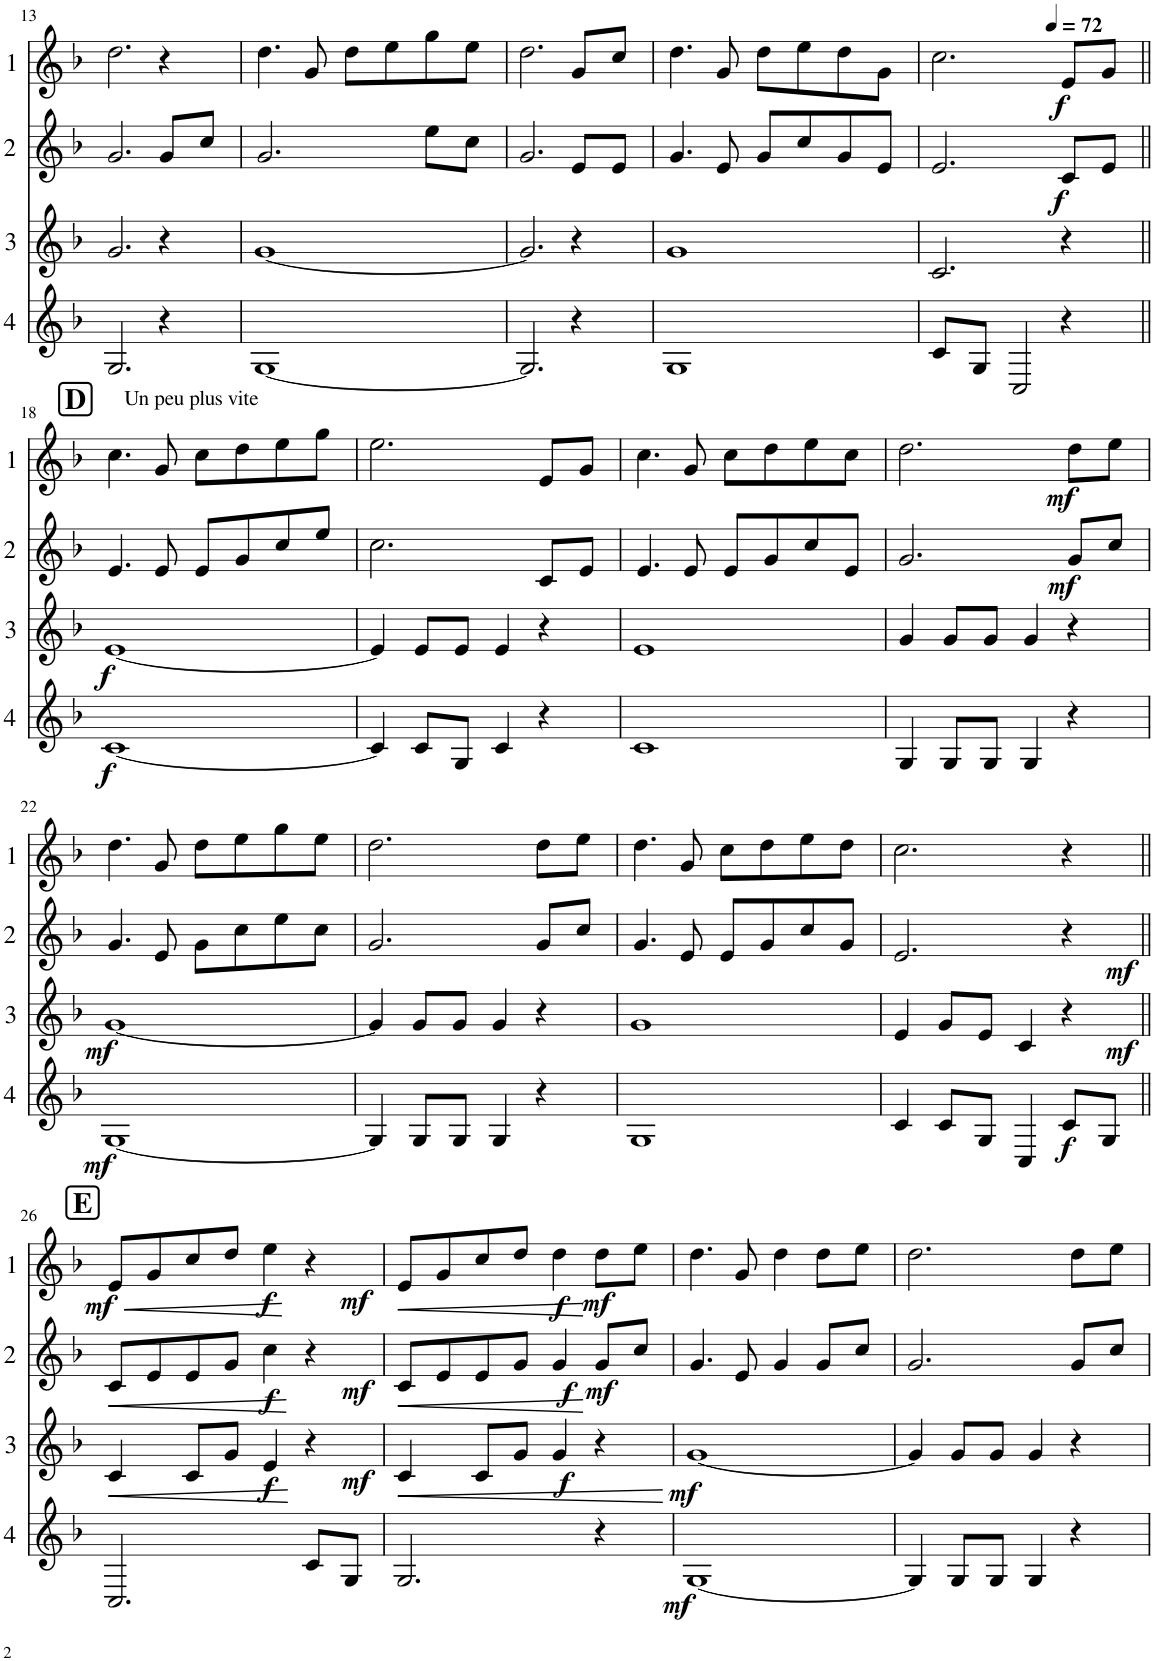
**kern	**dynam	**kern	**dynam	**kern	**dynam	**kern	**dynam
*part4	*part4	*part3	*part3	*part2	*part2	*part1	*part1
*staff4	*staff4	*staff3	*staff3	*staff2	*staff2	*staff1	*staff1
*I"Cor 4	*	*I"Cor 3	*	*I"Cor 2	*	*I"Cor 1	*
!!LO:PB:g=z
*clefG2	*	*clefG2	*	*clefG2	*	*clefG2	*
*Trd4c7	*	*Trd4c7	*	*Trd4c7	*	*Trd4c7	*
*k[b-]	*	*k[b-]	*	*k[b-]	*	*k[b-]	*
*M4/4	*	*M4/4	*	*M4/4	*	*M4/4	*
=13	=13	=13	=13	=13	=13	=13	=13
2.G/	.	2.g/	.	2.g/	.	2.dd\	.
4r	.	4r	.	8g/L	.	4r	.
.	.	.	.	8cc/J	.	.	.
=14	=14	=14	=14	=14	=14	=14	=14
[1G	.	[1g	.	2.g/	.	4.dd\	.
.	.	.	.	.	.	8g/	.
.	.	.	.	.	.	8dd\L	.
.	.	.	.	.	.	8ee\	.
.	.	.	.	8ee\L	.	8gg\	.
.	.	.	.	8cc\J	.	8ee\J	.
=15	=15	=15	=15	=15	=15	=15	=15
2.G/]	.	2.g/]	.	2.g/	.	2.dd\	.
4r	.	4r	.	8e/L	.	8g/L	.
.	.	.	.	8e/J	.	8cc/J	.
=16	=16	=16	=16	=16	=16	=16	=16
1G	.	1g	.	4.g/	.	4.dd\	.
.	.	.	.	8e/	.	8g/	.
.	.	.	.	8g/L	.	8dd\L	.
.	.	.	.	8cc/	.	8ee\	.
.	.	.	.	8g/	.	8dd\	.
.	.	.	.	8e/J	.	8g\J	.
=17	=17	=17	=17	=17	=17	=17	=17
8c/L	.	2.c/	.	2.e/	.	2.cc\	.
8G/J	.	.	.	.	.	.	.
2C/	.	.	.	.	.	.	.
*	*	*	*	*	*	*MM72	*
!	!	!	!	!	!LO:DY:b	!	!LO:DY:b
4r	.	4r	.	8c/L	f	8e/L	f
.	.	.	.	8e/J	.	8g/J	.
!!LO:LB:g=z
!!LO:REH:place=s1:a:B:cj:fs=14:t=D
=18||	=18||	=18||	=18||	=18||	=18||	=18||	=18||
!	!	!	!	!	!	!LO:TX:a:t=Un peu plus vite	!
!	!LO:DY:b	!	!LO:DY:b	!	!	!	!
[1c	f	[1e	f	4.e/	.	4.cc\	.
.	.	.	.	8e/	.	8g/	.
.	.	.	.	8e/L	.	8cc\L	.
.	.	.	.	8g/	.	8dd\	.
.	.	.	.	8cc/	.	8ee\	.
.	.	.	.	8ee/J	.	8gg\J	.
=19	=19	=19	=19	=19	=19	=19	=19
4c/]	.	4e/]	.	2.cc\	.	2.ee\	.
8c/L	.	8e/L	.	.	.	.	.
8G/J	.	8e/J	.	.	.	.	.
4c/	.	4e/	.	.	.	.	.
4r	.	4r	.	8c/L	.	8e/L	.
.	.	.	.	8e/J	.	8g/J	.
=20	=20	=20	=20	=20	=20	=20	=20
1c	.	1e	.	4.e/	.	4.cc\	.
.	.	.	.	8e/	.	8g/	.
.	.	.	.	8e/L	.	8cc\L	.
.	.	.	.	8g/	.	8dd\	.
.	.	.	.	8cc/	.	8ee\	.
.	.	.	.	8e/J	.	8cc\J	.
=21	=21	=21	=21	=21	=21	=21	=21
4G/	.	4g/	.	2.g/	.	2.dd\	.
8G/L	.	8g/L	.	.	.	.	.
8G/J	.	8g/J	.	.	.	.	.
4G/	.	4g/	.	.	.	.	.
!	!	!	!	!	!LO:DY:b	!	!LO:DY:b
4r	.	4r	.	8g/L	mf	8dd\L	mf
.	.	.	.	8cc/J	.	8ee\J	.
!!LO:LB:g=z
=22	=22	=22	=22	=22	=22	=22	=22
!	!LO:DY:b	!	!LO:DY:b	!	!	!	!
[1G	mf	[1g	mf	4.g/	.	4.dd\	.
.	.	.	.	8e/	.	8g/	.
.	.	.	.	8g\L	.	8dd\L	.
.	.	.	.	8cc\	.	8ee\	.
.	.	.	.	8ee\	.	8gg\	.
.	.	.	.	8cc\J	.	8ee\J	.
=23	=23	=23	=23	=23	=23	=23	=23
4G/]	.	4g/]	.	2.g/	.	2.dd\	.
8G/L	.	8g/L	.	.	.	.	.
8G/J	.	8g/J	.	.	.	.	.
4G/	.	4g/	.	.	.	.	.
4r	.	4r	.	8g/L	.	8dd\L	.
.	.	.	.	8cc/J	.	8ee\J	.
=24	=24	=24	=24	=24	=24	=24	=24
1G	.	1g	.	4.g/	.	4.dd\	.
.	.	.	.	8e/	.	8g/	.
.	.	.	.	8e/L	.	8cc\L	.
.	.	.	.	8g/	.	8dd\	.
.	.	.	.	8cc/	.	8ee\	.
.	.	.	.	8g/J	.	8dd\J	.
=25	=25	=25	=25	=25	=25	=25	=25
4c/	.	4e/	.	2.e/	.	2.cc\	.
8c/L	.	8g/L	.	.	.	.	.
8G/J	.	8e/J	.	.	.	.	.
4C/	.	4c/	.	.	.	.	.
!	!LO:DY:b	!	!LO:DY:b	!	!LO:DY:b	!	!
8c/L	f	4r	mf	4r	mf	4r	.
8G/J	.	.	.	.	.	.	.
!!LO:LB:g=z
!!LO:REH:place=s1:a:B:cj:fs=14:t=E
=26||	=26||	=26||	=26||	=26||	=26||	=26||	=26||
!	!	!	!LO:HP:b	!	!LO:HP:b	!	!LO:HP:b
!	!	!	!	!	!	!	!LO:DY:n=1:b
2.C/	.	4c/	<	8c/L	<	8e/L	< mf
.	.	.	.	8e/	.	8g/	.
.	.	8c/L	.	8e/	.	8cc/	.
.	.	8g/J	.	8g/J	.	8dd/J	.
!	!	!	!LO:DY:b	!	!LO:DY:b	!	!LO:DY:n=2:b
.	.	4e/	f	4cc\	f	4ee\	f
!	!	!	!LO:DY:b	!	!LO:DY:b	!	!LO:DY:n=3:b
8c/L	.	4r	mf	4r	mf	4r	mf
8G/J	.	.	.	.	.	.	.
.	.	.	[	.	[	.	[
=27	=27	=27	=27	=27	=27	=27	=27
!	!	!	!LO:HP:b	!	!LO:HP:b	!	!LO:HP:b
2.G/	.	4c/	<	8c/L	<	8e/L	<
.	.	.	.	8e/	.	8g/	.
.	.	8c/L	.	8e/	.	8cc/	.
.	.	8g/J	.	8g/J	.	8dd/J	.
!	!	!	!LO:DY:b	!	!LO:DY:b	!	!LO:DY:b
.	.	4g/	f	4g/	f	4dd\	f
!	!	!	!	!	!LO:DY:b	!	!LO:DY:b
4r	.	4r	.	8g/L	mf	8dd\L	mf
.	.	.	.	8cc/J	.	8ee\J	.
.	.	.	[	.	[	.	[
=28	=28	=28	=28	=28	=28	=28	=28
!	!LO:DY:b	!	!LO:DY:b	!	!	!	!
[1G	mf	[1g	mf	4.g/	.	4.dd\	.
.	.	.	.	8e/	.	8g/	.
.	.	.	.	4g/	.	4dd\	.
.	.	.	.	8g/L	.	8dd\L	.
.	.	.	.	8cc/J	.	8ee\J	.
=29	=29	=29	=29	=29	=29	=29	=29
4G/]	.	4g/]	.	2.g/	.	2.dd\	.
8G/L	.	8g/L	.	.	.	.	.
8G/J	.	8g/J	.	.	.	.	.
4G/	.	4g/	.	.	.	.	.
4r	.	4r	.	8g/L	.	8dd\L	.
.	.	.	.	8cc/J	.	8ee\J	.
=	=	=	=	=	=	=	=
*-	*-	*-	*-	*-	*-	*-	*-
